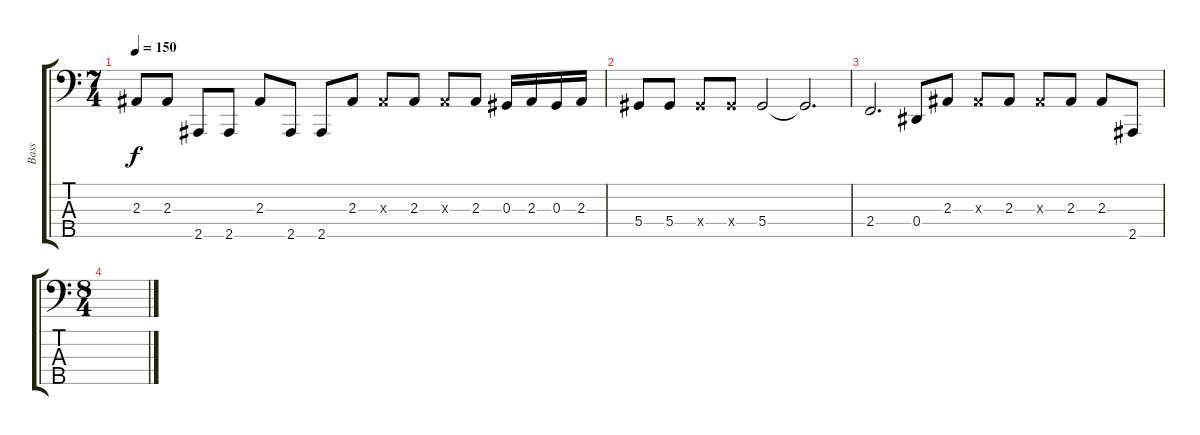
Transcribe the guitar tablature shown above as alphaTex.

\track ("Bass" "Bass") {instrument electricbassfinger}
\staff {score tabs}
\tuning (Gb2 Db2 Ab1 Eb1 Ab0) {hide}
\ts (7 4)
\tempo 150
\clef f4
\ks c
2.3.8{dy f} 2.3.8 2.5.8 2.5.8 2.3.8 2.5.8 2.5.8 2.3.8 2.3{x}.8 2.3.8 2.3{x}.8 2.3.8 0.3.16 2.3.16 0.3.16 2.3.16 |
5.4.8 5.4.8 5.4{x}.8 5.4{x}.8 5.4.2 5.4{t}.2{d} |
2.4.2{d} 0.4.8 2.3.8 2.3{x}.8 2.3.8 2.3{x}.8 2.3.8 2.3.8 2.5.8 |
\ts (8 4)
